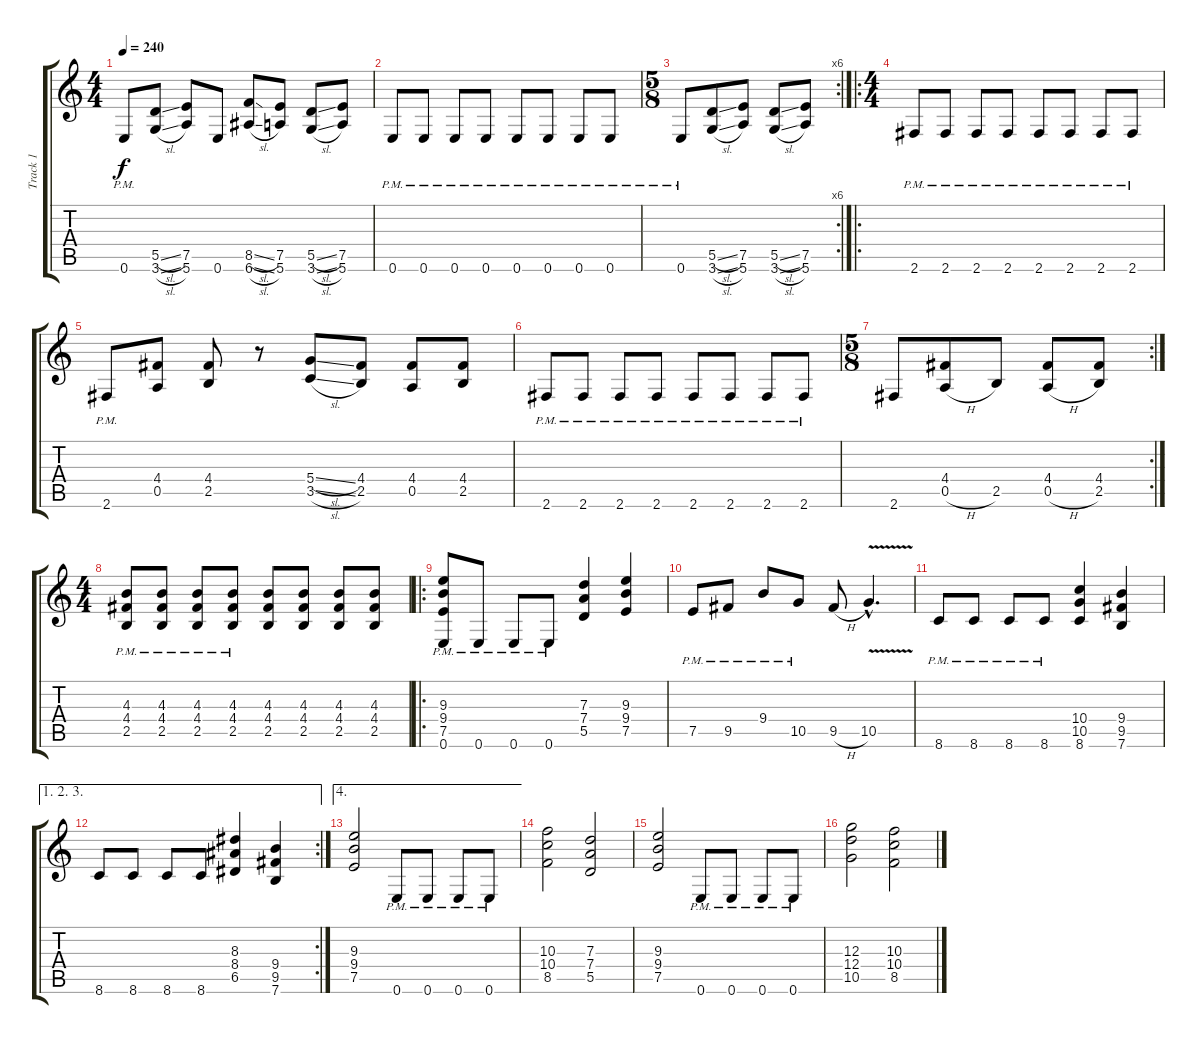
\track ("Track 1" "Track 1") {instrument electricguitarjazz}
\staff {score tabs}
\tuning (E4 B3 G3 D3 A2 E2) {hide}
\ts (4 4)
\tempo 240
\clef g2
\ks c
0.6{pm}.8{dy f} (5.5{sl} 3.6{sl}).8 (7.5 5.6).8 0.6.8 (8.5{sl} 6.6{sl}).8 (7.5 5.6).8 (5.5{sl} 3.6{sl}).8 (7.5 5.6).8 |
0.6{pm}.8 0.6{pm}.8 0.6{pm}.8 0.6{pm}.8 0.6{pm}.8 0.6{pm}.8 0.6{pm}.8 0.6{pm}.8 |
\rc 6
\ts (5 8)
0.6{pm}.8 (5.5{sl} 3.6{sl}).8 (7.5 5.6).8 (5.5{sl} 3.6{sl}).8 (7.5 5.6).8 |
\ro
\ts (4 4)
2.6{pm}.8 2.6{pm}.8 2.6{pm}.8 2.6{pm}.8 2.6{pm}.8 2.6{pm}.8 2.6{pm}.8 2.6{pm}.8 |
2.6{pm}.8 (4.4 0.5).8 (4.4 2.5).8 r.8 (5.4{sl} 3.5{sl}).8 (4.4 2.5).8 (4.4 0.5).8 (4.4 2.5).8 |
2.6{pm}.8 2.6{pm}.8 2.6{pm}.8 2.6{pm}.8 2.6{pm}.8 2.6{pm}.8 2.6{pm}.8 2.6{pm}.8 |
\rc 2
\ts (5 8)
2.6.8 (4.4 0.5{h}).8 2.5.8 (4.4 0.5{h}).8 (4.4 2.5).8 |
\ts (4 4)
(4.3{pm} 4.4{pm} 2.5{pm}).8 (4.3{pm} 4.4{pm} 2.5{pm}).8 (4.3{pm} 4.4{pm} 2.5{pm}).8 (4.3{pm} 4.4{pm} 2.5{pm}).8 (4.3 4.4 2.5).8 (4.3 4.4 2.5).8 (4.3 4.4 2.5).8 (4.3 4.4 2.5).8 |
\ro
(9.3{pm} 9.4{pm} 7.5{pm} 0.6{pm}).8 0.6{pm}.8 0.6{pm}.8 0.6{pm}.8 (7.3 7.4 5.5).4 (9.3 9.4 7.5).4 |
7.5{pm}.8 9.5{pm}.8 9.4{pm}.8 10.5{pm}.8 9.5{h}.8 10.5{v hac}.4{d} |
8.6{pm}.8 8.6{pm}.8 8.6{pm}.8 8.6{pm}.8 (10.4 10.5 8.6).4 (9.4 9.5 7.6).4 |
\ae (1 2 3)
\rc 2
8.6.8 8.6.8 8.6.8 8.6.8 (8.3 8.4 6.5).4 (9.4 9.5 7.6).4 |
\ae 4
(9.3 9.4 7.5).2 0.6{pm}.8 0.6{pm}.8 0.6{pm}.8 0.6{pm}.8 |
(10.3 10.4 8.5).2 (7.3 7.4 5.5).2 |
(9.3 9.4 7.5).2 0.6{pm}.8 0.6{pm}.8 0.6{pm}.8 0.6{pm}.8 |
(12.3 12.4 10.5).2 (10.3 10.4 8.5).2
